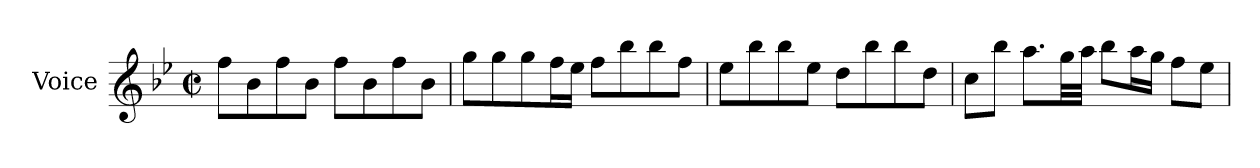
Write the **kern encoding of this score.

**kern
*part1
*staff1
*I"Voice
*I'Voice
*clefG2
*k[b-e-]
*M2/2
*met(c|)
=1
8ff\L
8b-\
8ff\
8b-\J
8ff\L
8b-\
8ff\
8b-\J
=2
8gg\L
8gg\
8gg\
16ff\L
16ee-\JJ
8ff\L
8bb-\
8bb-\
8ff\J
=3
8ee-\L
8bb-\
8bb-\
8ee-\J
8dd\L
8bb-\
8bb-\
8dd\J
=4
8cc\L
8bb-\J
8.aa\L
32gg\LL
32aa\JJJ
8bb-\L
16aa\L
16gg\JJ
8ff\L
8ee-\J
=
*-
